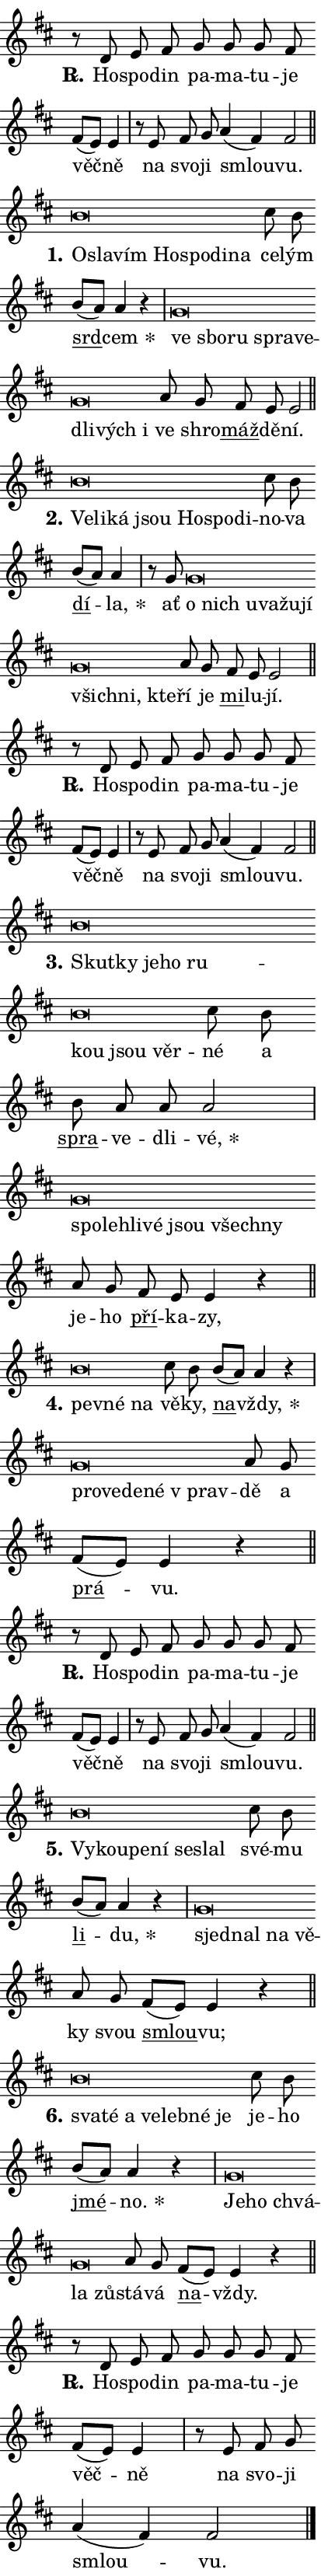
\version "2.24.0"
\header { tagline = "" }
\paper {
  indent = 0\cm
  top-margin = 0\cm
  right-margin = 0.13\cm % to fit lyric hyphens
  bottom-margin = 0\cm
  left-margin = 0\cm
  paper-width = 7\cm
  page-breaking = #ly:one-page-breaking
  system-system-spacing.basic-distance = #11
  score-system-spacing.basic-distance = #11
  ragged-last = ##f
}


%% Author: Thomas Morley
%% https://lists.gnu.org/archive/html/lilypond-user/2020-05/msg00002.html
#(define (line-position grob)
"Returns position of @var[grob} in current system:
   @code{'start}, if at first time-step
   @code{'end}, if at last time-step
   @code{'middle} otherwise
"
  (let* ((col (ly:item-get-column grob))
         (ln (ly:grob-object col 'left-neighbor))
         (rn (ly:grob-object col 'right-neighbor))
         (col-to-check-left (if (ly:grob? ln) ln col))
         (col-to-check-right (if (ly:grob? rn) rn col))
         (break-dir-left
           (and
             (ly:grob-property col-to-check-left 'non-musical #f)
             (ly:item-break-dir col-to-check-left)))
         (break-dir-right
           (and
             (ly:grob-property col-to-check-right 'non-musical #f)
             (ly:item-break-dir col-to-check-right))))
        (cond ((eqv? 1 break-dir-left) 'start)
              ((eqv? -1 break-dir-right) 'end)
              (else 'middle))))

#(define (tranparent-at-line-position vctor)
  (lambda (grob)
  "Relying on @code{line-position} select the relevant enry from @var{vctor}.
Used to determine transparency,"
    (case (line-position grob)
      ((end) (not (vector-ref vctor 0)))
      ((middle) (not (vector-ref vctor 1)))
      ((start) (not (vector-ref vctor 2))))))

noteHeadBreakVisibility =
#(define-music-function (break-visibility)(vector?)
"Makes @code{NoteHead}s transparent relying on @var{break-visibility}"
#{
  \override NoteHead.transparent =
    #(tranparent-at-line-position break-visibility)
#})

#(define delete-ledgers-for-transparent-note-heads
  (lambda (grob)
    "Reads whether a @code{NoteHead} is transparent.
If so this @code{NoteHead} is removed from @code{'note-heads} from
@var{grob}, which is supposed to be @code{LedgerLineSpanner}.
As a result ledgers are not printed for this @code{NoteHead}"
    (let* ((nhds-array (ly:grob-object grob 'note-heads))
           (nhds-list
             (if (ly:grob-array? nhds-array)
                 (ly:grob-array->list nhds-array)
                 '()))
           ;; Relies on the transparent-property being done before
           ;; Staff.LedgerLineSpanner.after-line-breaking is executed.
           ;; This is fragile ...
           (to-keep
             (remove
               (lambda (nhd)
                 (ly:grob-property nhd 'transparent #f))
               nhds-list)))
      ;; TODO find a better method to iterate over grob-arrays, similiar
      ;; to filter/remove etc for lists
      ;; For now rebuilt from scratch
      (set! (ly:grob-object grob 'note-heads)  '())
      (for-each
        (lambda (nhd)
          (ly:pointer-group-interface::add-grob grob 'note-heads nhd))
        to-keep))))

squashNotes = {
  \override NoteHead.X-extent = #'(-0.2 . 0.2)
  \override NoteHead.Y-extent = #'(-0.75 . 0)
  \override NoteHead.stencil =
    #(lambda (grob)
       (let ((pos (ly:grob-property grob 'staff-position)))
         (begin
           (if (< pos -7) (display "ERROR: Lower brevis then expected\n") (display ""))
           (if (<= pos -6) ly:text-interface::print ly:note-head::print))))
}
unSquashNotes = {
  \revert NoteHead.X-extent
  \revert NoteHead.Y-extent
  \revert NoteHead.stencil
}

hideNotes = \noteHeadBreakVisibility #begin-of-line-visible
unHideNotes = \noteHeadBreakVisibility #all-visible

% work-around for resetting accidentals
% https://lilypond.org/doc/v2.23/Documentation/notation/displaying-rhythms#unmetered-music
cadenzaMeasure = {
  \cadenzaOff
  \partial 1024 s1024
  \cadenzaOn
}

#(define-markup-command (accent layout props text) (markup?)
  "Underline accented syllable"
  (interpret-markup layout props
    #{\markup \override #'(offset . 4.3) \underline { #text }#}))

responsum = \markup \concat {
  "R" \hspace #-1.05 \path #0.1 #'((moveto 0 0.07) (lineto 0.9 0.8)) \hspace #0.05 "."
}

spaceSize = #0.6828661417322834 % exact space size for TeX Gyre Schola

\layout {
  \context {
    \Staff
    \remove "Time_signature_engraver"
    \override LedgerLineSpanner.after-line-breaking = #delete-ledgers-for-transparent-note-heads
  }
  \context {
    \Lyrics {
      \override LyricSpace.minimum-distance = \spaceSize
      \override LyricText.font-name = #"TeX Gyre Schola"
      \override LyricText.font-size = 1
      \override StanzaNumber.font-name = #"TeX Gyre Schola Bold"
      \override StanzaNumber.font-size = 1
    }
  }
  \context {
    \Score 
    \override NoteHead.text =
      #(lambda (grob) 
        (let ((pos (ly:grob-property grob 'staff-position)))
          #{\markup {
            \combine
              \halign #-0.55 \raise #(if (= pos -6) 0 0.5) \override #'(thickness . 2) \draw-line #'(3.2 . 0)
              \musicglyph "noteheads.sM1"
          }#}))
  }
}

% magnetic-lyrics.ily
%
%   written by
%     Jean Abou Samra <jean@abou-samra.fr>
%     Werner Lemberg <wl@gnu.org>
%
%   adapted by
%     Jiri Hon <jiri.hon@gmail.com>
%
% Version 2022-Apr-15

% https://www.mail-archive.com/lilypond-user@gnu.org/msg149350.html

#(define (Left_hyphen_pointer_engraver context)
   "Collect syllable-hyphen-syllable occurrences in lyrics and store
them in properties.  This engraver only looks to the left.  For
example, if the lyrics input is @code{foo -- bar}, it does the
following.

@itemize @bullet
@item
Set the @code{text} property of the @code{LyricHyphen} grob between
@q{foo} and @q{bar} to @code{foo}.

@item
Set the @code{left-hyphen} property of the @code{LyricText} grob with
text @q{foo} to the @code{LyricHyphen} grob between @q{foo} and
@q{bar}.
@end itemize

Use this auxiliary engraver in combination with the
@code{lyric-@/text::@/apply-@/magnetic-@/offset!} hook."
   (let ((hyphen #f)
         (text #f))
     (make-engraver
      (acknowledgers
       ((lyric-syllable-interface engraver grob source-engraver)
        (set! text grob)))
      (end-acknowledgers
       ((lyric-hyphen-interface engraver grob source-engraver)
        ;(when (not (grob::has-interface grob 'lyric-space-interface))
          (set! hyphen grob)));)
      ((stop-translation-timestep engraver)
       (when (and text hyphen)
         (ly:grob-set-object! text 'left-hyphen hyphen))
       (set! text #f)
       (set! hyphen #f)))))

#(define (lyric-text::apply-magnetic-offset! grob)
   "If the space between two syllables is less than the value in
property @code{LyricText@/.details@/.squash-threshold}, move the right
syllable to the left so that it gets concatenated with the left
syllable.

Use this function as a hook for
@code{LyricText@/.after-@/line-@/breaking} if the
@code{Left_@/hyphen_@/pointer_@/engraver} is active."
   (let ((hyphen (ly:grob-object grob 'left-hyphen #f)))
     (when hyphen
       (let ((left-text (ly:spanner-bound hyphen LEFT)))
         (when (grob::has-interface left-text 'lyric-syllable-interface)
           (let* ((common (ly:grob-common-refpoint grob left-text X))
                  (this-x-ext (ly:grob-extent grob common X))
                  (left-x-ext
                   (begin
                     ;; Trigger magnetism for left-text.
                     (ly:grob-property left-text 'after-line-breaking)
                     (ly:grob-extent left-text common X)))
                  ;; `delta` is the gap width between two syllables.
                  (delta (- (interval-start this-x-ext)
                            (interval-end left-x-ext)))
                  (details (ly:grob-property grob 'details))
                  (threshold (assoc-get 'squash-threshold details 0.2)))
             (when (< delta threshold)
               (let* (;; We have to manipulate the input text so that
                      ;; ligatures crossing syllable boundaries are not
                      ;; disabled.  For languages based on the Latin
                      ;; script this is essentially a beautification.
                      ;; However, for non-Western scripts it can be a
                      ;; necessity.
                      (lt (ly:grob-property left-text 'text))
                      (rt (ly:grob-property grob 'text))
                      (is-space (grob::has-interface hyphen 'lyric-space-interface))
                      (space (if is-space " " ""))
                      (extra-delta (if is-space spaceSize 0))
                      ;; Append new syllable.
                      (ltrt-space (if (and (string? lt) (string? rt))
                                (string-append lt space rt)
                                (make-concat-markup (list lt space rt))))
                      ;; Right-align `ltrt` to the right side.
                      (ltrt-space-markup (grob-interpret-markup
                               grob
                               (make-translate-markup
                                (cons (interval-length this-x-ext) 0)
                                (make-right-align-markup ltrt-space)))))
                 (begin
                   ;; Don't print `left-text`.
                   (ly:grob-set-property! left-text 'stencil #f)
                   ;; Set text and stencil (which holds all collected
                   ;; syllables so far) and shift it to the left.
                   (ly:grob-set-property! grob 'text ltrt-space)
                   (ly:grob-set-property! grob 'stencil ltrt-space-markup)
                   (ly:grob-translate-axis! grob (- (- delta extra-delta)) X))))))))))


#(define (lyric-hyphen::displace-bounds-first grob)
   ;; Make very sure this callback isn't triggered too early.
   (let ((left (ly:spanner-bound grob LEFT))
         (right (ly:spanner-bound grob RIGHT)))
     (ly:grob-property left 'after-line-breaking)
     (ly:grob-property right 'after-line-breaking)
     (ly:lyric-hyphen::print grob)))

squashThreshold = #0.4

\layout {
  \context {
    \Lyrics
    \consists #Left_hyphen_pointer_engraver
    \override LyricText.after-line-breaking =
      #lyric-text::apply-magnetic-offset!
    \override LyricHyphen.stencil = #lyric-hyphen::displace-bounds-first
    \override LyricText.details.squash-threshold = \squashThreshold
    \override LyricHyphen.minimum-distance = 0
    \override LyricHyphen.minimum-length = \squashThreshold
  }
}

squashText = \override LyricText.details.squash-threshold = 9999
unSquashText = \override LyricText.details.squash-threshold = \squashThreshold

leftText = \override LyricText.self-alignment-X = #LEFT
unLeftText = \revert LyricText.self-alignment-X

starOffset = #(lambda (grob) 
                (let ((x_offset (ly:self-alignment-interface::aligned-on-x-parent grob)))
                  (if (= x_offset 0) 0 (+ x_offset 1.2))))

star = #(define-music-function (syllable)(string?)
"Append star separator at the end of a syllable"
#{
  \once \override LyricText.X-offset = #starOffset
  \lyricmode { \markup {
    #syllable
    \override #'((font-name . "TeX Gyre Schola Bold")) \hspace #0.2 \lower #0.65 \larger "*"
  } }
#})

starAccent = #(define-music-function (syllable)(string?)
"Append star separator at the end of a syllable and make accent"
#{
  \once \override LyricText.X-offset = #starOffset
  \lyricmode { \markup {
    \accent #syllable
    \override #'((font-name . "TeX Gyre Schola Bold")) \hspace #0.2 \lower #0.65 \larger "*"
  } }
#})

breath = #(define-music-function (syllable)(string?)
"Append breathing indicator at the end of a syllable"
#{
  \lyricmode { \markup { #syllable "+" } }
#})

optionalBreath = #(define-music-function (syllable)(string?)
"Append optional breathing indicator at the end of a syllable"
#{
  \lyricmode { \markup { #syllable "(+)" } }
#})


\score {
    <<
        \new Voice = "melody" { \cadenzaOn \key d \major \relative { r8 d' e fis g g g fis \bar "" fis[( e)] e4 \cadenzaMeasure \bar "|" r8 e fis g \bar "" a4( fis) fis2 \cadenzaMeasure \bar "||" \break } }
        \new Lyrics \lyricsto "melody" { \lyricmode { \set stanza = \responsum
Ho -- spo -- din pa -- ma -- tu -- je věč -- ně na svo -- ji smlou -- vu. } }
    >>
    \layout {}
}

\score {
    <<
        \new Voice = "melody" { \cadenzaOn \key d \major \relative { \squashNotes b'\breve*1/16 \hideNotes \breve*1/16 \bar "" \breve*1/16 \bar "" \breve*1/16 \bar "" \breve*1/16 \bar "" \breve*1/16 \breve*1/16 \bar "" \unHideNotes \unSquashNotes cis8 b \bar "" b[( a)] a4 r \cadenzaMeasure \bar "|" \squashNotes g\breve*1/16 \hideNotes \breve*1/16 \bar "" \breve*1/16 \bar "" \breve*1/16 \bar "" \breve*1/16 \bar "" \breve*1/16 \bar "" \breve*1/16 \breve*1/16 \bar "" \unHideNotes \unSquashNotes a8 g \bar "" fis e e2 \cadenzaMeasure \bar "||" \break } }
        \new Lyrics \lyricsto "melody" { \lyricmode { \set stanza = "1."
\leftText O -- \squashText sla -- vím Ho -- spo -- di -- na \unLeftText \unSquashText ce -- lým \markup \accent srd -- \star cem \leftText ve \squashText sbo -- ru spra -- ve -- dli -- vých i \unLeftText \unSquashText ve shro -- \markup \accent máž -- dě -- ní. } }
    >>
    \layout {}
}

\score {
    <<
        \new Voice = "melody" { \cadenzaOn \key d \major \relative { \squashNotes b'\breve*1/16 \hideNotes \breve*1/16 \bar "" \breve*1/16 \bar "" \breve*1/16 \bar "" \breve*1/16 \bar "" \breve*1/16 \breve*1/16 \bar "" \unHideNotes \unSquashNotes cis8 b \bar "" b[( a)] a4 \cadenzaMeasure \bar "|" r8 g8 \squashNotes g\breve*1/16 \hideNotes \breve*1/16 \bar "" \breve*1/16 \bar "" \breve*1/16 \bar "" \breve*1/16 \bar "" \breve*1/16 \bar "" \breve*1/16 \bar "" \breve*1/16 \breve*1/16 \bar "" \unHideNotes \unSquashNotes a8 g \bar "" fis e e2 \cadenzaMeasure \bar "||" \break } }
        \new Lyrics \lyricsto "melody" { \lyricmode { \set stanza = "2."
\leftText Ve -- \squashText li -- ká jsou Ho -- spo -- di -- \unLeftText \unSquashText no -- va \markup \accent dí -- \star la, ať \leftText o \squashText nich u -- va -- žu -- jí všich -- ni, kte -- \unLeftText \unSquashText ří je \markup \accent mi -- lu -- jí. } }
    >>
    \layout {}
}

\score {
    <<
        \new Voice = "melody" { \cadenzaOn \key d \major \relative { r8 d' e fis g g g fis \bar "" fis[( e)] e4 \cadenzaMeasure \bar "|" r8 e fis g \bar "" a4( fis) fis2 \cadenzaMeasure \bar "||" \break } }
        \new Lyrics \lyricsto "melody" { \lyricmode { \set stanza = \responsum
Ho -- spo -- din pa -- ma -- tu -- je věč -- ně na svo -- ji smlou -- vu. } }
    >>
    \layout {}
}

\score {
    <<
        \new Voice = "melody" { \cadenzaOn \key d \major \relative { \squashNotes b'\breve*1/16 \hideNotes \breve*1/16 \bar "" \breve*1/16 \bar "" \breve*1/16 \bar "" \breve*1/16 \bar "" \breve*1/16 \bar "" \breve*1/16 \breve*1/16 \bar "" \unHideNotes \unSquashNotes cis8 b \bar "" b a a a2 \cadenzaMeasure \bar "|" \squashNotes g\breve*1/16 \hideNotes \breve*1/16 \bar "" \breve*1/16 \bar "" \breve*1/16 \bar "" \breve*1/16 \bar "" \breve*1/16 \breve*1/16 \bar "" \unHideNotes \unSquashNotes a8 g \bar "" fis e e4 r \cadenzaMeasure \bar "||" \break } }
        \new Lyrics \lyricsto "melody" { \lyricmode { \set stanza = "3."
\leftText Skut -- \squashText ky je -- ho ru -- kou jsou věr -- \unLeftText \unSquashText né a \markup \accent spra -- ve -- dli -- \star vé, \leftText spo -- \squashText leh -- li -- vé jsou všech -- ny \unLeftText \unSquashText je -- ho \markup \accent pří -- ka -- zy, } }
    >>
    \layout {}
}

\score {
    <<
        \new Voice = "melody" { \cadenzaOn \key d \major \relative { \squashNotes b'\breve*1/16 \hideNotes \breve*1/16 \breve*1/16 \bar "" \unHideNotes \unSquashNotes cis8 b \bar "" b[( a)] a4 r \cadenzaMeasure \bar "|" \squashNotes g\breve*1/16 \hideNotes \breve*1/16 \bar "" \breve*1/16 \bar "" \breve*1/16 \breve*1/16 \bar "" \unHideNotes \unSquashNotes a8 g \bar "" fis[( e)] e4 r \cadenzaMeasure \bar "||" \break } }
        \new Lyrics \lyricsto "melody" { \lyricmode { \set stanza = "4."
\leftText pev -- \squashText né na \unLeftText \unSquashText vě -- ky, \markup \accent na -- \star vždy, \leftText pro -- \squashText ve -- de -- né "v prav" -- \unLeftText \unSquashText dě a \markup \accent prá -- vu. } }
    >>
    \layout {}
}

\score {
    <<
        \new Voice = "melody" { \cadenzaOn \key d \major \relative { r8 d' e fis g g g fis \bar "" fis[( e)] e4 \cadenzaMeasure \bar "|" r8 e fis g \bar "" a4( fis) fis2 \cadenzaMeasure \bar "||" \break } }
        \new Lyrics \lyricsto "melody" { \lyricmode { \set stanza = \responsum
Ho -- spo -- din pa -- ma -- tu -- je věč -- ně na svo -- ji smlou -- vu. } }
    >>
    \layout {}
}

\score {
    <<
        \new Voice = "melody" { \cadenzaOn \key d \major \relative { \squashNotes b'\breve*1/16 \hideNotes \breve*1/16 \bar "" \breve*1/16 \bar "" \breve*1/16 \bar "" \breve*1/16 \breve*1/16 \bar "" \unHideNotes \unSquashNotes cis8 b \bar "" b[( a)] a4 r \cadenzaMeasure \bar "|" \squashNotes g\breve*1/16 \hideNotes \breve*1/16 \bar "" \breve*1/16 \breve*1/16 \bar "" \unHideNotes \unSquashNotes a8 g \bar "" fis[( e)] e4 r \cadenzaMeasure \bar "||" \break } }
        \new Lyrics \lyricsto "melody" { \lyricmode { \set stanza = "5."
\leftText Vy -- \squashText kou -- pe -- ní se -- slal \unLeftText \unSquashText své -- mu \markup \accent li -- \star du, \leftText sjed -- \squashText nal na vě -- \unLeftText \unSquashText ky svou \markup \accent smlou -- vu; } }
    >>
    \layout {}
}

\score {
    <<
        \new Voice = "melody" { \cadenzaOn \key d \major \relative { \squashNotes b'\breve*1/16 \hideNotes \breve*1/16 \bar "" \breve*1/16 \bar "" \breve*1/16 \bar "" \breve*1/16 \bar "" \breve*1/16 \breve*1/16 \bar "" \unHideNotes \unSquashNotes cis8 b \bar "" b[( a)] a4 r \cadenzaMeasure \bar "|" \squashNotes g\breve*1/16 \hideNotes \breve*1/16 \bar "" \breve*1/16 \bar "" \breve*1/16 \breve*1/16 \bar "" \unHideNotes \unSquashNotes a8 g \bar "" fis[( e)] e4 r \cadenzaMeasure \bar "||" \break } }
        \new Lyrics \lyricsto "melody" { \lyricmode { \set stanza = "6."
\leftText sva -- \squashText té a ve -- leb -- né je \unLeftText \unSquashText je -- ho \markup \accent jmé -- \star no. \leftText Je -- \squashText ho chvá -- la zů -- \unLeftText \unSquashText stá -- vá \markup \accent na -- vždy. } }
    >>
    \layout {}
}

\score {
    <<
        \new Voice = "melody" { \cadenzaOn \key d \major \relative { r8 d' e fis g g g fis \bar "" fis[( e)] e4 \cadenzaMeasure \bar "|" r8 e fis g \bar "" a4( fis) fis2 \cadenzaMeasure \bar "||" \break } \bar "|." }
        \new Lyrics \lyricsto "melody" { \lyricmode { \set stanza = \responsum
Ho -- spo -- din pa -- ma -- tu -- je věč -- ně na svo -- ji smlou -- vu. } }
    >>
    \layout {}
}
